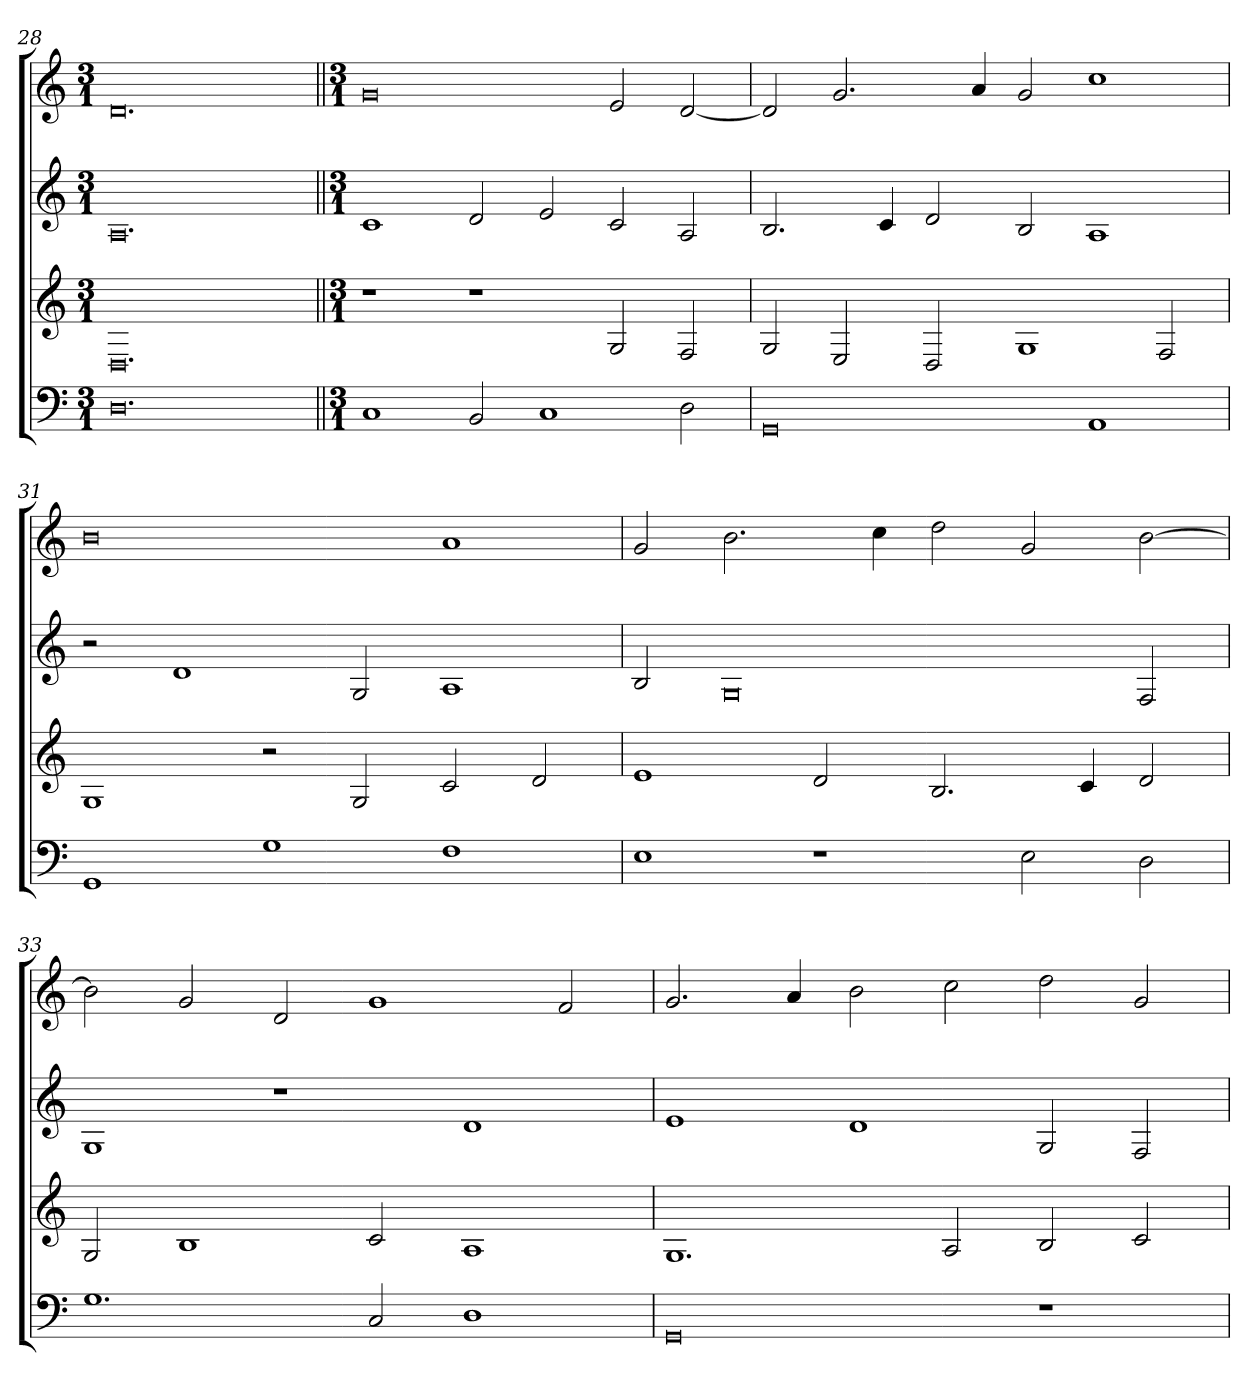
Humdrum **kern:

**kern	**kern	**kern	**kern
*part4	*part3	*part2	*part1
*staff4	*staff3	*staff2	*staff1
*clefF4	*clefG2	*clefG2	*clefG2
*M3/1	*M3/1	*M3/1	*M3/1
=28	=28	=28	=28
0.D	0.D	0.A	0.d
=29||	=29||	=29||	=29||
*M3/1	*M3/1	*M3/1	*M3/1
1C	1r	1c	0g
2BB	1r	2d	.
1C	.	2e	.
.	2G	2c	2e
2D	2F	2A	[2d
=30	=30	=30	=30
0GG	2G	2.B	2d]
.	2E	.	2.g
.	.	4c	.
.	2D	2d	.
.	.	.	4a
.	1G	2B	2g
1AA	.	1A	1cc
.	2F	.	.
=31	=31	=31	=31
1GG	1G	2r	0b
.	.	1d	.
1G	2r	.	.
.	2G	2G	.
1F	2c	1A	1a
.	2d	.	.
=32	=32	=32	=32
1E	1e	2B	2g
.	.	0G	2.b
1r	2d	.	.
.	.	.	4cc
.	2.B	.	2dd
2E	.	.	2g
.	4c	.	.
2D	2d	2F	[2b
=33	=33	=33	=33
1.G	2G	1G	2b]
.	1B	.	2g
.	.	1r	2d
2C	2c	.	1g
1D	1A	1d	.
.	.	.	2f
=34	=34	=34	=34
0GG	1.G	1e	2.g
.	.	.	4a
.	.	1d	2b
.	2A	.	2cc
1r	2B	2G	2dd
.	2c	2F	2g
=	=	=	=
*-	*-	*-	*-
